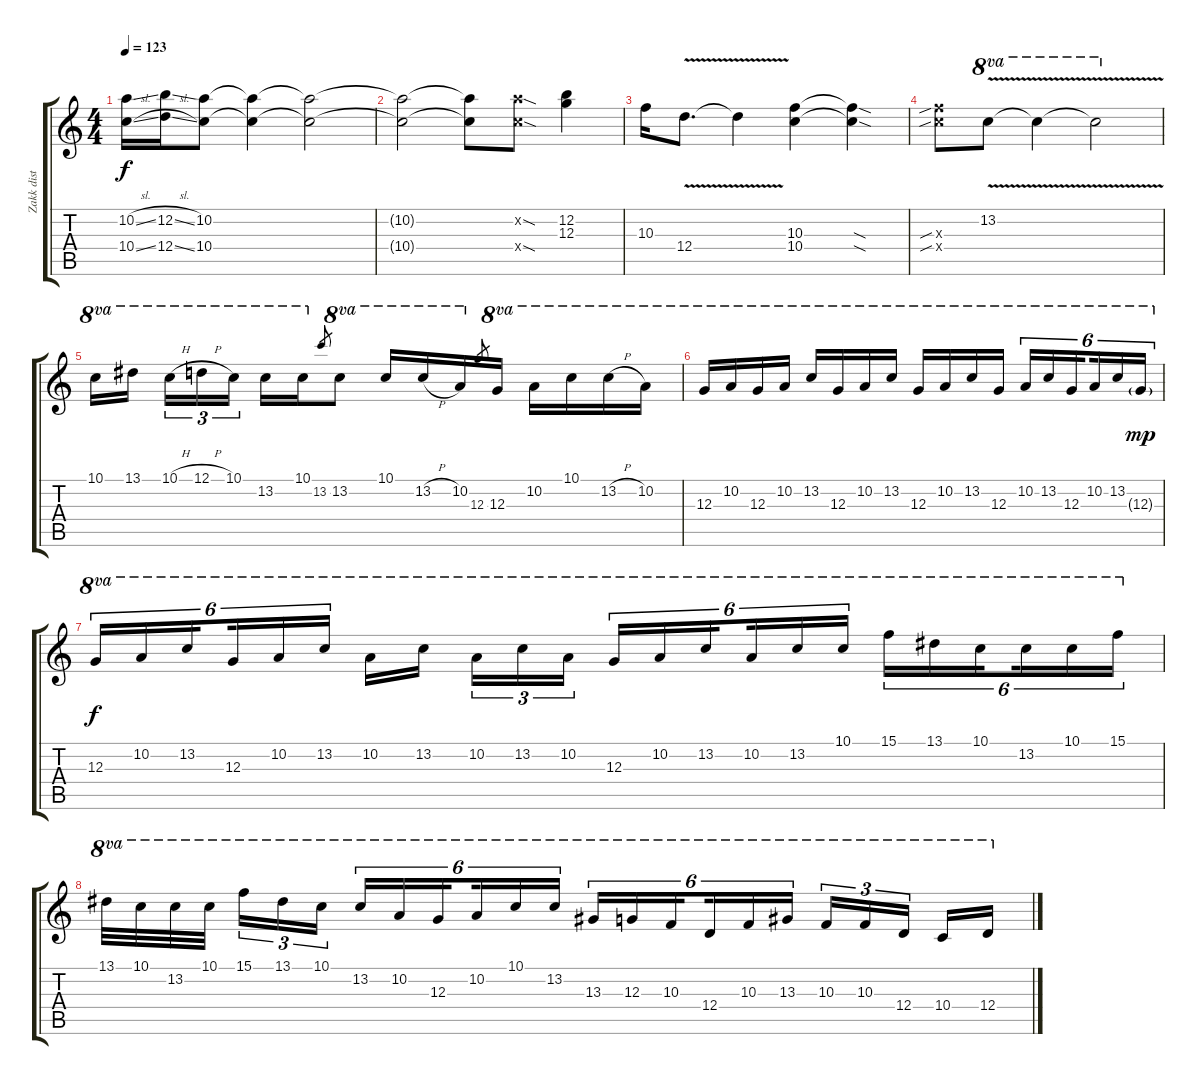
\track ("Zakk dist electric" "Zakk dist ") {instrument distortionguitar}
\staff {score tabs}
\tuning (D4 B3 G3 D3 A2 D2) {hide}
\ts (4 4)
\tempo 123
\clef g2
\ks c
(10.2{sl} 10.4{sl}).16{dy f instrument distortionguitar} (12.2{sl} 12.4{sl}).16 (10.2 10.4).8 (10.2{t} 10.4{t}).4 (10.2{t} 10.4{t}).2 |
(10.2{t} 10.4{t}).2 (10.2{t} 10.4{t}).8 (10.2{sod x} 10.4{sod x}).8 (12.2 12.3).4 |
10.3.16 12.4{v}.8{d} 12.4{t}.4 (10.3 10.4).4 (10.3{sod t} 10.4{sod t}).4 |
(10.3{sib x} 10.4{sib x}).8 13.2{v}.8{ot 8va} 13.2{v t}.4{ot 8va} 13.2{t}.2{ot 8va} |
10.1.16{ot 8va} 13.1.16{ot 8va beam splitsecondary} 10.1{h}.16{tu (3 2) ot 8va} 12.1{h}.16{tu (3 2) ot 8va} 10.1.16{tu (3 2) ot 8va} 13.2.16{ot 8va} 10.1.16{ot 8va} 13.2.8{gr} 13.2.8{ot 8va} 10.1.16{ot 8va} 13.2{h}.16{ot 8va} 10.2.16{ot 8va} 12.3.8{gr} 12.3.16{ot 8va} 10.2.16{ot 8va} 10.1.16{ot 8va} 13.2{h}.16{ot 8va} 10.2.16{ot 8va} |
12.3.16{ot 8va} 10.2.16{ot 8va} 12.3.16{ot 8va} 10.2.16{ot 8va} 13.2.16{ot 8va} 12.3.16{ot 8va} 10.2.16{ot 8va} 13.2.16{ot 8va} 12.3.16{ot 8va} 10.2.16{ot 8va} 13.2.16{ot 8va} 12.3.16{ot 8va} 10.2.16{tu (6 4) ot 8va} 13.2.16{tu (6 4) ot 8va} 12.3.16{tu (6 4) ot 8va beam splitsecondary} 10.2.16{tu (6 4) ot 8va} 13.2.16{tu (6 4) ot 8va} 12.3{g}.16{tu (6 4) ot 8va dy mp} |
12.3.16{tu (6 4) ot 8va dy f} 10.2.16{tu (6 4) ot 8va} 13.2.16{tu (6 4) ot 8va beam splitsecondary} 12.3.16{tu (6 4) ot 8va} 10.2.16{tu (6 4) ot 8va} 13.2.16{tu (6 4) ot 8va} 10.2.16{ot 8va} 13.2.16{ot 8va beam splitsecondary} 10.2.16{tu (3 2) ot 8va} 13.2.16{tu (3 2) ot 8va} 10.2.16{tu (3 2) ot 8va} 12.3.16{tu (6 4) ot 8va} 10.2.16{tu (6 4) ot 8va} 13.2.16{tu (6 4) ot 8va beam splitsecondary} 10.2.16{tu (6 4) ot 8va} 13.2.16{tu (6 4) ot 8va} 10.1.16{tu (6 4) ot 8va} 15.1.16{tu (6 4) ot 8va} 13.1.16{tu (6 4) ot 8va} 10.1.16{tu (6 4) ot 8va beam splitsecondary} 13.2.16{tu (6 4) ot 8va} 10.1.16{tu (6 4) ot 8va} 15.1.16{tu (6 4) ot 8va} |
13.1.32{ot 8va} 10.1.32{ot 8va} 13.2.32{ot 8va} 10.1.32{ot 8va beam splitsecondary} 15.1.16{tu (3 2) ot 8va} 13.1.16{tu (3 2) ot 8va} 10.1.16{tu (3 2) ot 8va} 13.2.16{tu (6 4) ot 8va} 10.2.16{tu (6 4) ot 8va} 12.3.16{tu (6 4) ot 8va beam splitsecondary} 10.2.16{tu (6 4) ot 8va} 10.1.16{tu (6 4) ot 8va} 13.2.16{tu (6 4) ot 8va} 13.3.16{tu (6 4) ot 8va} 12.3.16{tu (6 4) ot 8va} 10.3.16{tu (6 4) ot 8va beam splitsecondary} 12.4.16{tu (6 4) ot 8va} 10.3.16{tu (6 4) ot 8va} 13.3.16{tu (6 4) ot 8va} 10.3.16{tu (3 2) ot 8va} 10.3.16{tu (3 2) ot 8va} 12.4.16{tu (3 2) ot 8va beam splitsecondary} 10.4.16{ot 8va} 12.4.16{ot 8va}
